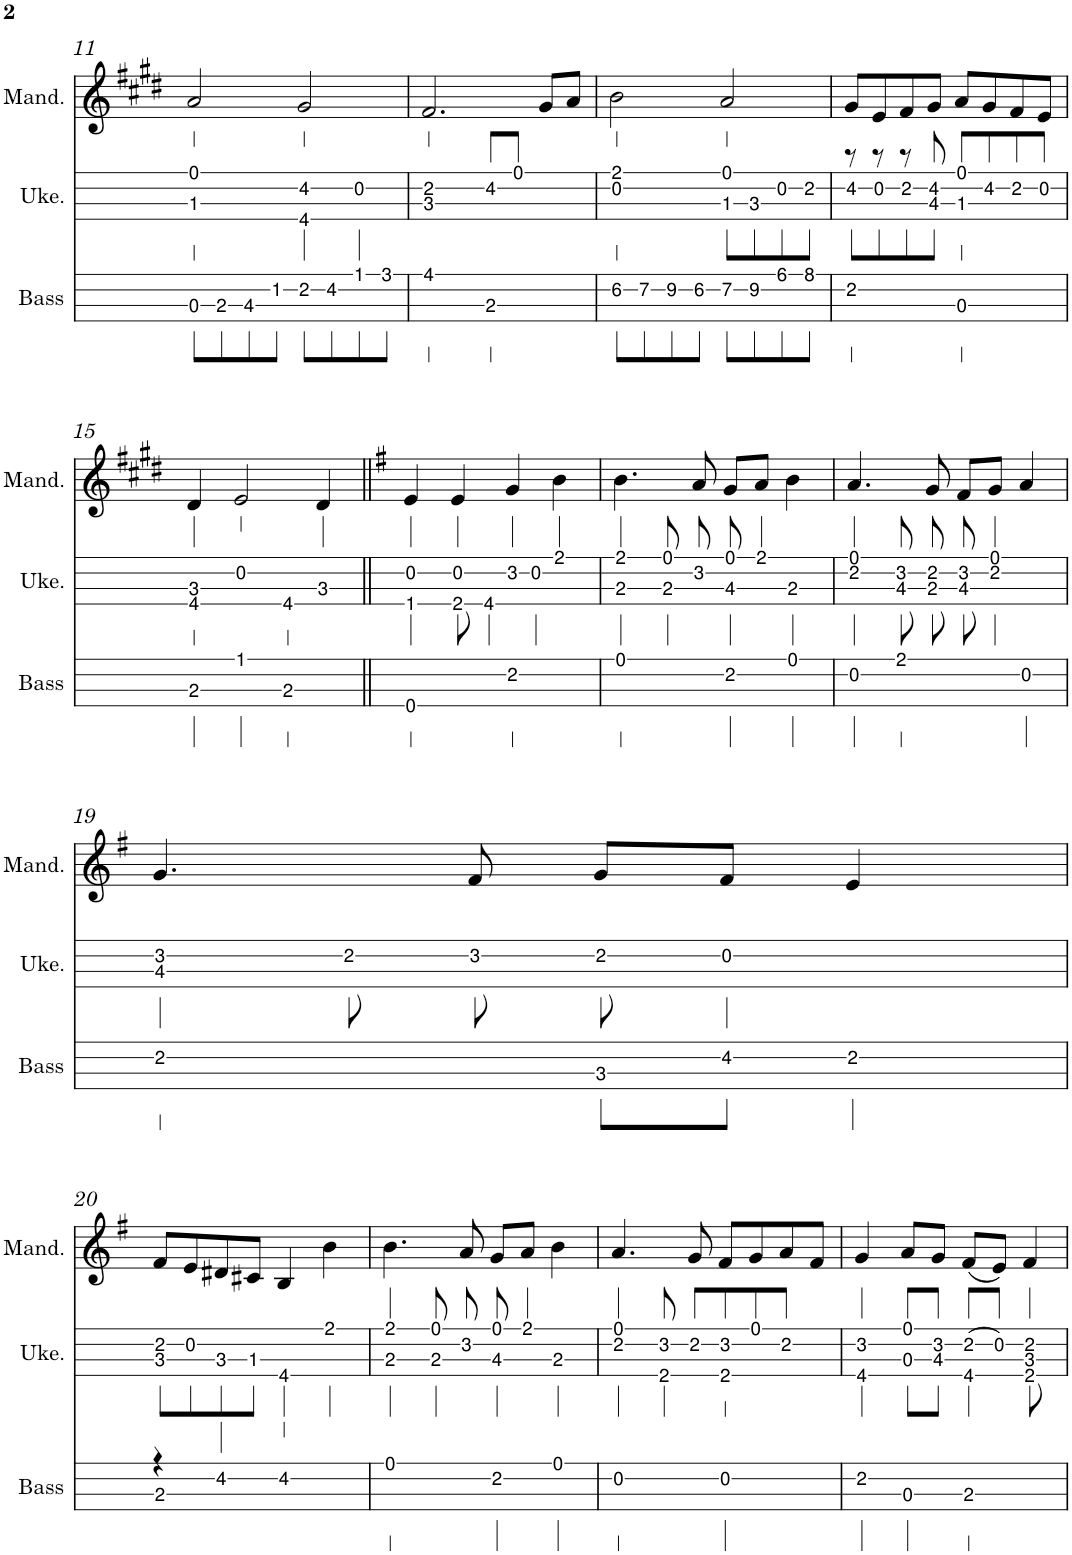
**kern	**kern	**kern
*part3	*part2	*part1
*staff3	*staff2	*staff1
*I"Bass Guitar	*I"Ukulele	*I"Mandolin
*I'Bass	*I'Uke.	*I'Mand.
!!LO:PB:g=z
*	*	*clefG2
*k[f#c#g#d#]	*k[f#c#g#d#]	*k[f#c#g#d#]
*E:	*E:	*E:
*M4/4	*M4/4	*M4/4
=11	=11	=11
*	*^	*
8AAA\L	2a/	2c#\	2a/
8BBB\	.	.	.
8CC#\	.	.	.
8DD#\J	.	.	.
8EE\L	2g#/	4B\	2g#/
8FF#\	.	.	.
8GG#\	.	4e\	.
8AA#\J	.	.	.
=12	=12	=12	=12
2BB\	2f#/	1d#	2.f#/
2BBB\	8g#/L	.	.
.	8a/J	.	.
.	4ryy	.	8g#/L
.	.	.	8a/J
=13	=13	=13	=13
8GG#\L	2b/	2e\	2b\
8AA\	.	.	.
8BB\	.	.	.
8GG#\J	.	.	.
8AA\L	2a/	8c#\L	2a/
8BB\	.	8d#\	.
8C#\	.	8e\	.
8D#\J	.	8f#\J	.
=14	=14	=14	=14
2EE\	8r	8g#\L	8g#/L
.	8r	8e\	8e/
.	8r	8f#\	8f#/
.	8g#/	8e\J	8g#/J
2AAA\	8a/L	2c#\	8a/L
.	8g#/	.	8g#/
.	8f#/	.	8f#/
.	8e/J	.	8e/J
!!LO:LB:g=z
=15	=15	=15	=15
4BBB\	4d#/	2B\	4d#/
4GG#\	2e/	.	2e/
2BBB\	.	2B\	.
.	4d#/	.	4d#/
=16||	=16||	=16||	=16||
*k[f#]	*k[f#]	*	*k[f#]
*G:	*G:	*	*G:
2EEE\	4e/	4G#\	4e/
.	4e/	8A\	4e/
.	.	4B\	.
2EE\	4g/	.	4g/
.	.	4e\	.
.	4b/	.	4b\
.	.	8ryy	.
=17	=17	=17	=17
2GG\	4b/	4d\	4.b\
.	8a/	4d\	.
.	8g/	.	8a/
4EE\	8a/	4e\	8g/L
.	4b/	.	8a/J
4GG\	.	4d\	4b\
.	8ryy	.	.
=18	=18	=18	=18
4DD\	4a/	4f#\	4.a/
2AA\	8g/	8e\	.
.	8f#/	8d\	8g/
.	8g/	8e\	8f#/L
.	4a/	4f#\	8g/J
4DD\	.	.	4a/
.	8ryy	8ryy	.
*	*v	*v	*
!!LO:LB:g=z
=19	=19	=19
2EE\	4e\ 4g\	4.g/
.	8f#\	.
.	8g\	8f#/
8CC\L	8f#\	8g/L
8FF#\J	4e\	8f#/J
4EE\	.	4e/
.	8ryy	.
!!LO:LB:g=z
=20	=20	=20
*^	*	*
4r	1BBB	8d#\ 8f#\L	8f#/L
.	.	8e\	8e/
4FF#/	.	8d#\	8d#X/
.	.	8c#\J	8c#X/J
2FF#/	.	4B\	4B/
.	.	4b\	4b\
*v	*v	*	*
=21	=21	=21
*	*^	*
2GG\	4b/	4d\	4.b\
.	8a/	4d\	.
.	8g/	.	8a/
4EE\	8a/	4e\	8g/L
.	4b/	.	8a/J
4GG\	.	4d\	4b\
.	8ryy	.	.
=22	=22	=22	=22
2DD\	4a/	4f#\	4.a/
.	8g/	4A\	.
.	8f#/L	.	8g/
4DD\	8g/	2A\	8f#/L
.	8a/	.	8g/
4ryy	8f#/J	.	8a/
.	8ryy	.	8f#/J
=23	=23	=23	=23
4EE\	4g/	4B\	4g/
4AAA\	8a/L	8c\L	8a/L
.	8g/J	8e\J	8g/J
2BBB\	(>8f#/L	4B\	(<8f#/L
.	8e/J)	.	8e/J)
.	4d#/ 4f#/	8A\	4f#/
.	.	8ryy	.
*	*v	*v	*
=	=	=
*-	*-	*-
